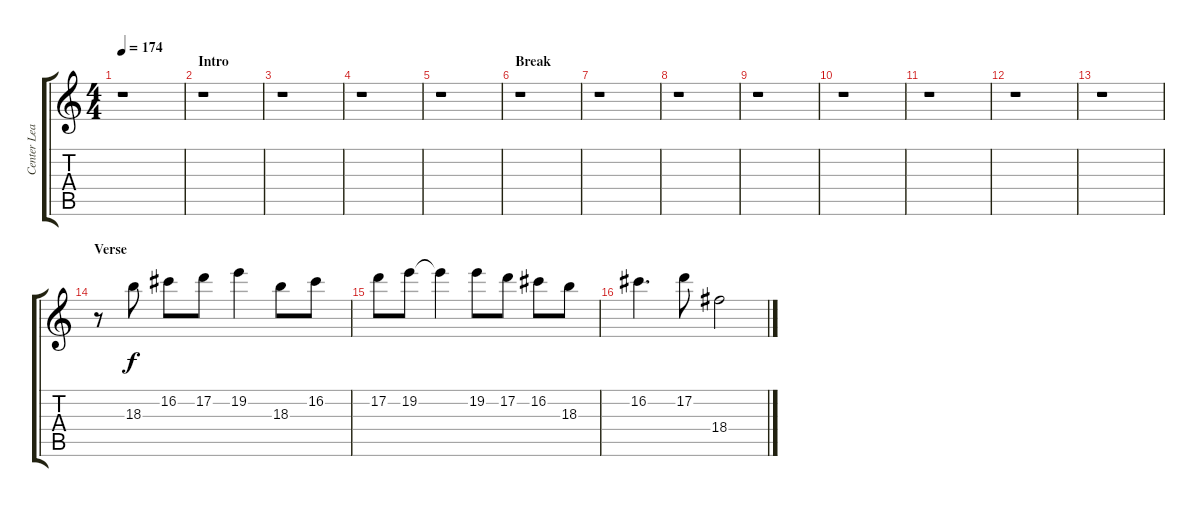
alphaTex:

\track ("Center Lead" "Center Lea") {instrument overdrivenguitar}
\staff {score tabs}
\tuning (D4 A3 F3 C3 G2 C2) {hide}
\ts (4 4)
\tempo 174
\clef g2
\ks aminor
r.1{dy f instrument overdrivenguitar} |
\section ("" "Intro")
r.1 |
r.1 |
r.1 |
r.1 |
\section ("" "Break")
r.1 |
r.1 |
r.1 |
r.1 |
r.1 |
r.1 |
r.1 |
r.1 |
\section ("" "Verse")
r.8 18.3.8 16.2.8 17.2.8 19.2.4 18.3.8 16.2.8 |
17.2.8 19.2.8 19.2{t}.4 19.2.8 17.2.8 16.2.8 18.3.8 |
16.2.4{d} 17.2.8 18.4.2
